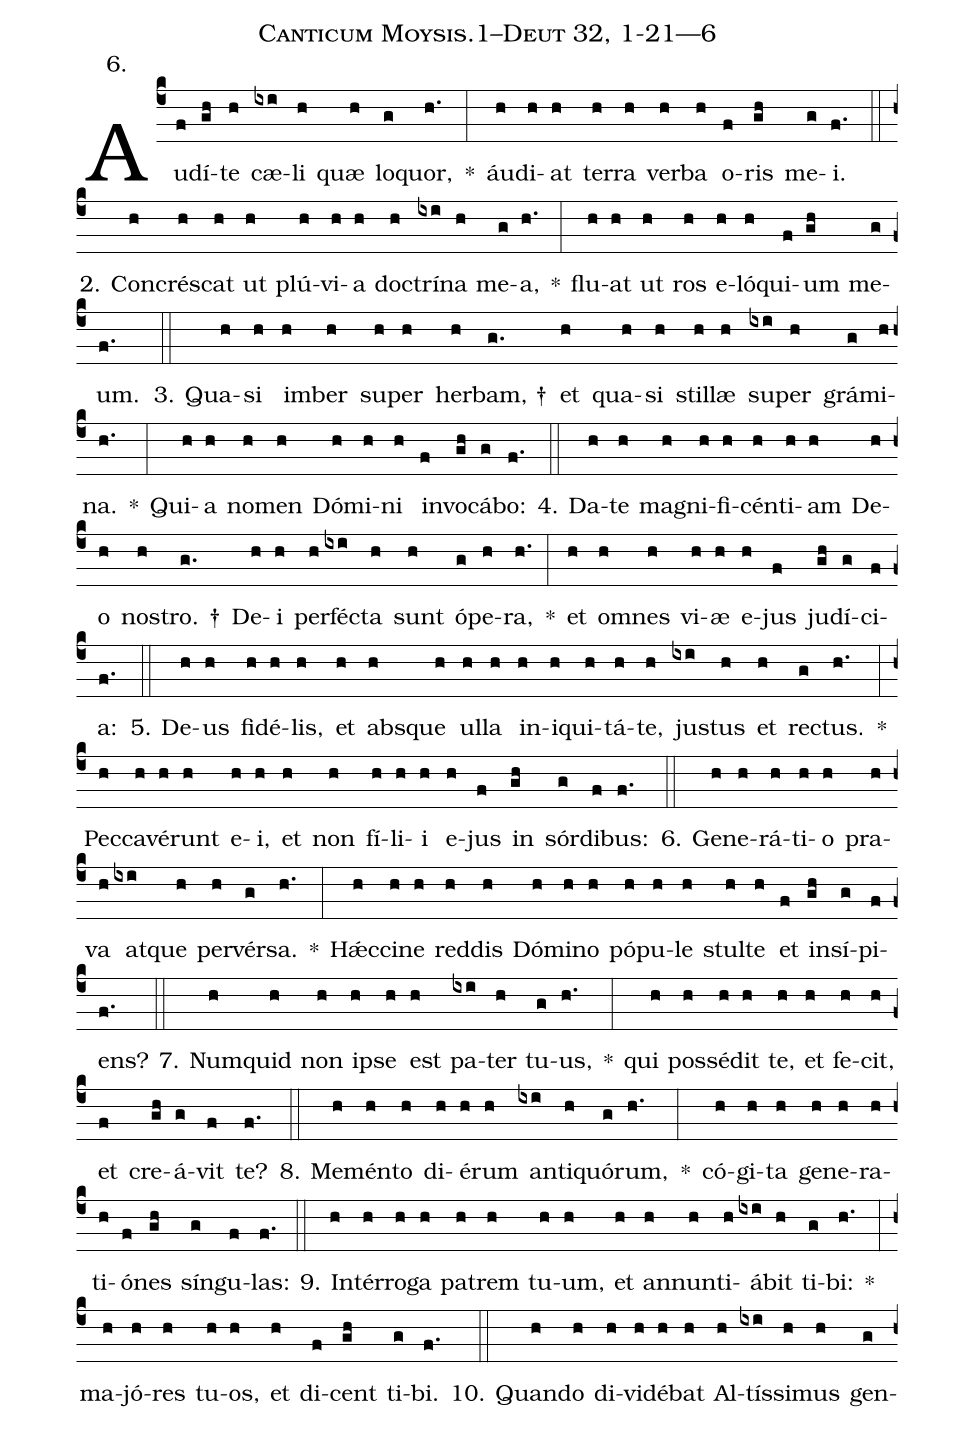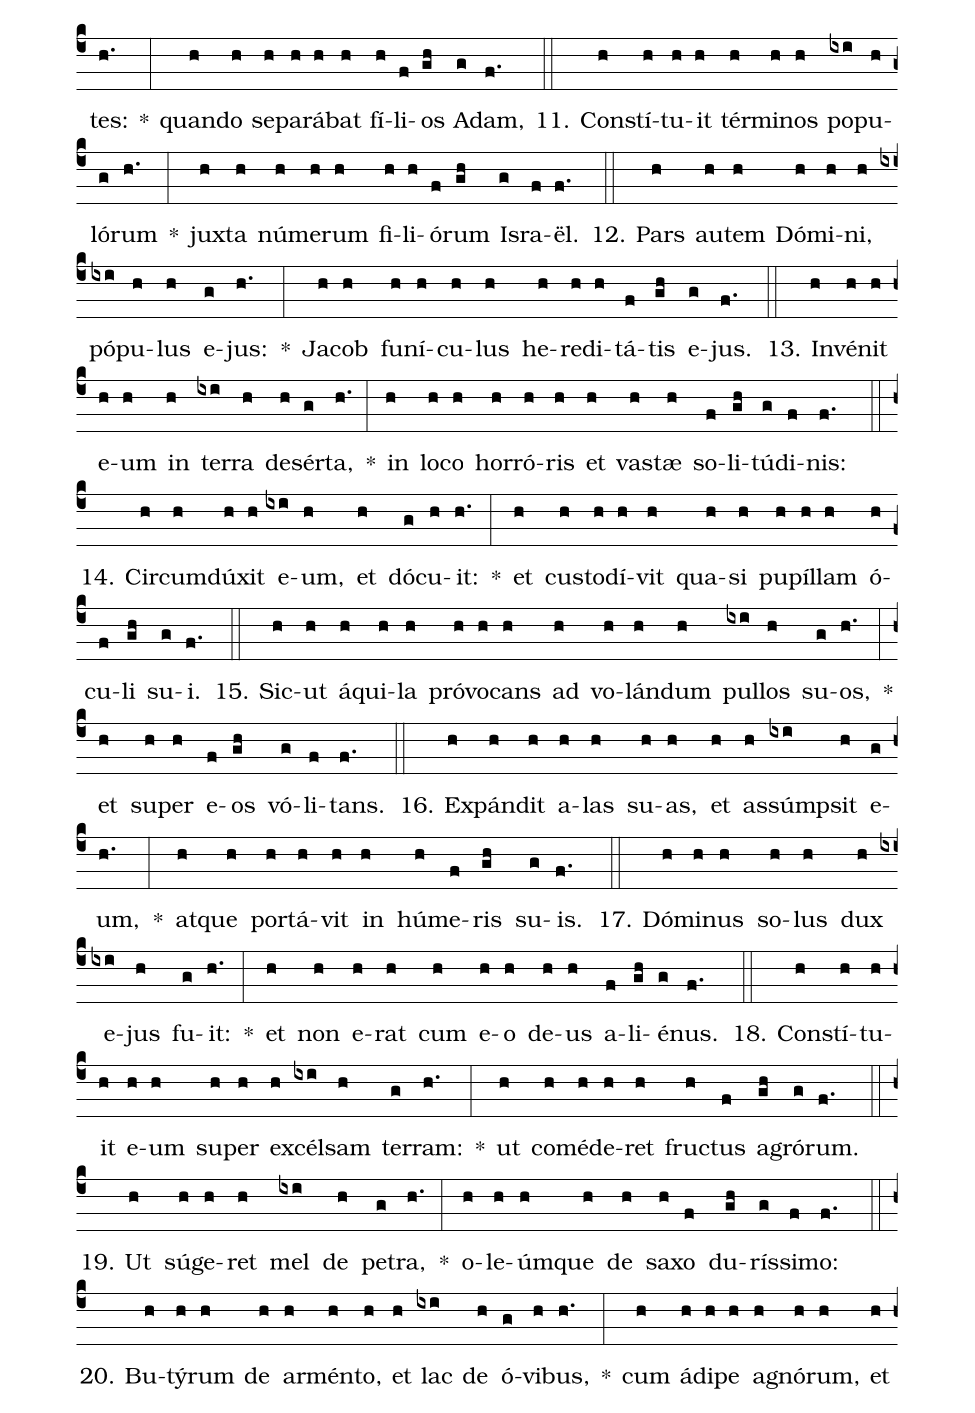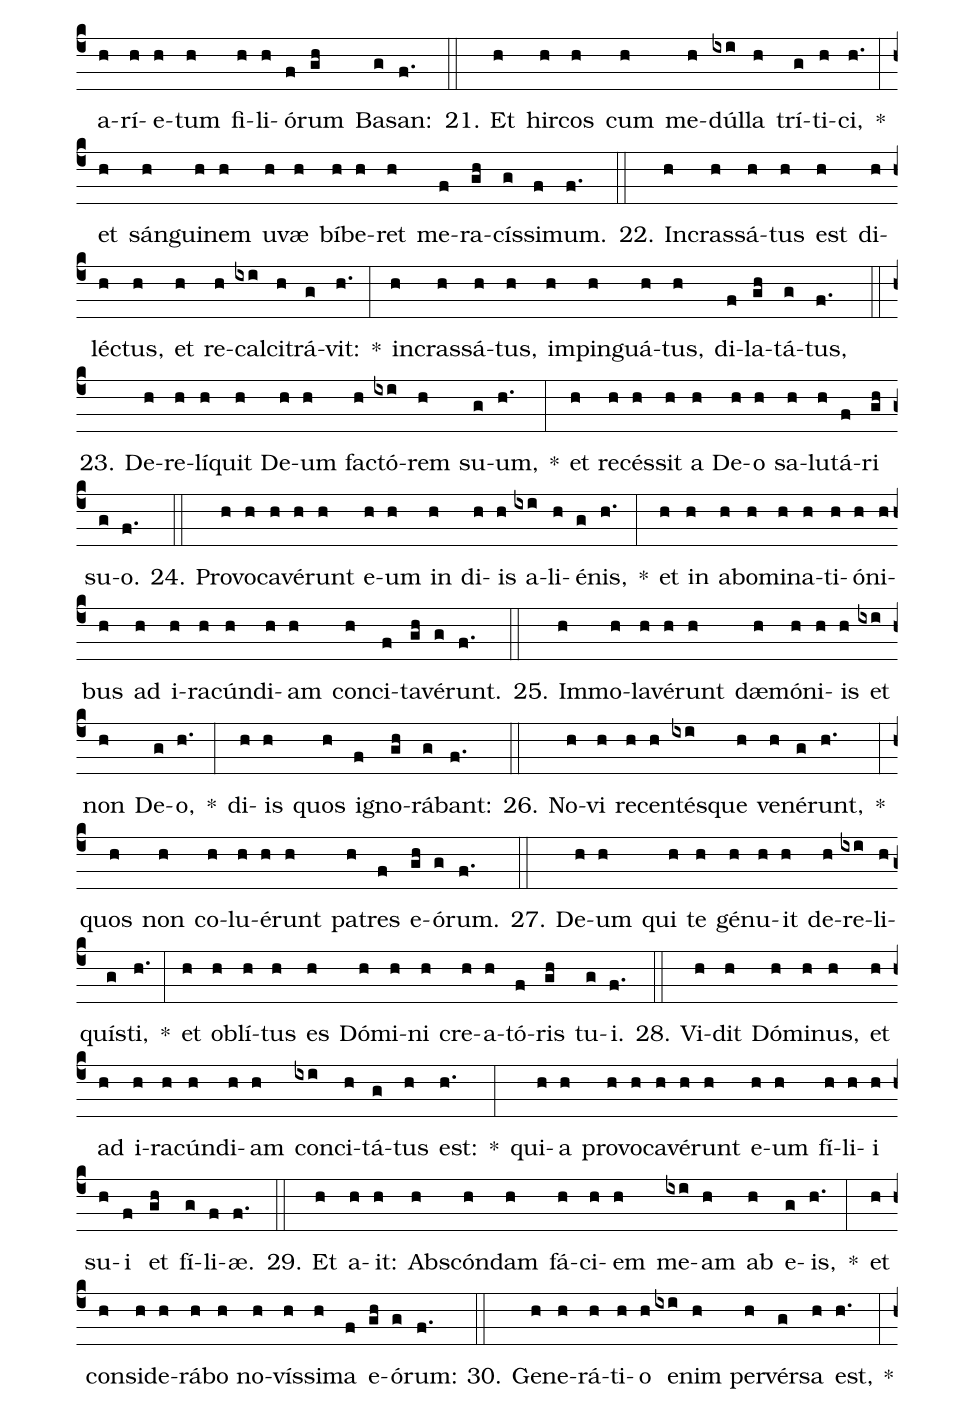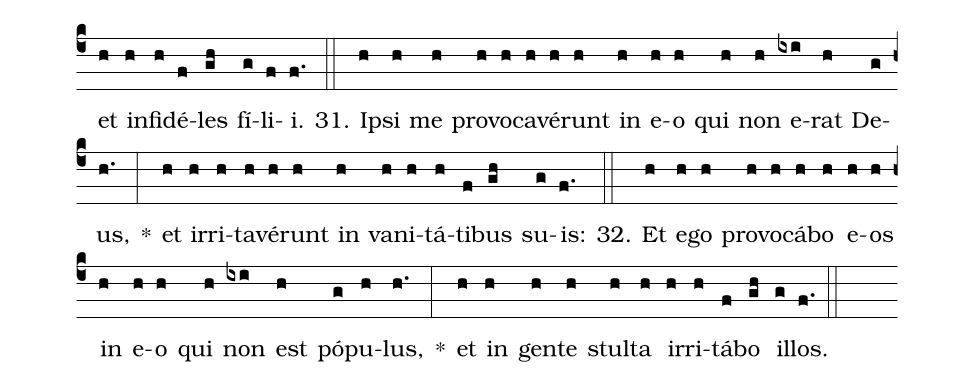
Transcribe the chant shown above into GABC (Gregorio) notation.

name: Canticum Moysis.1--Deut 32, 1-21---6;
annotation: 6.;
%%
(c4)Au(f)dí(gh)te(h) cæ(ixi)li(h) quæ(h) lo(g)quor,(h.) *(:) áu(h)di(h)at(h) ter(h)ra(h) ver(h)ba(h) o(f)ris(gh) me(g)i.(f.) (::)
2. Con(h)crés(h)cat(h) ut(h) plú(h)vi(h)a(h) doc(h)trí(ixi)na(h) me(g)a,(h.) *(:) flu(h)at(h) ut(h) ros(h) e(h)ló(h)qui(f)um(gh) me(g)um.(f.) (::)
3. Qua(h)si(h) im(h)ber(h) su(h)per(h) her(h)bam, †(g.) et(h) qua(h)si(h) stil(h)læ(h) su(ixi)per(h) grá(g)mi(h)na.(h.) *(:) Qui(h)a(h) no(h)men(h) Dó(h)mi(h)ni(h) in(f)vo(gh)cá(g)bo:(f.) (::)
4. Da(h)te(h) ma(h)gni(h)fi(h)cén(h)ti(h)am(h) De(h)o(h) nos(h)tro. †(g.) De(h)i(h) per(h)féc(ixi)ta(h) sunt(h) ó(g)pe(h)ra,(h.) *(:) et(h) om(h)nes(h) vi(h)æ(h) e(h)jus(f) ju(gh)dí(g)ci(f)a:(f.) (::)
5. De(h)us(h) fi(h)dé(h)lis,(h) et(h) abs(h)que(h) ul(h)la(h) in(h)i(h)qui(h)tá(h)te,(h) jus(ixi)tus(h) et(h) rec(g)tus.(h.) *(:) Pec(h)ca(h)vé(h)runt(h) e(h)i,(h) et(h) non(h) fí(h)li(h)i(h) e(h)jus(f) in(gh) sór(g)di(f)bus:(f.) (::)
6. Ge(h)ne(h)rá(h)ti(h)o(h) pra(h)va(h) at(ixi)que(h) per(h)vér(g)sa.(h.) *(:) Hǽc(h)ci(h)ne(h) red(h)dis(h) Dó(h)mi(h)no(h) pó(h)pu(h)le(h) stul(h)te(h) et(f) in(gh)sí(g)pi(f)ens?(f.) (::)
7. Num(h)quid(h) non(h) ip(h)se(h) est(h) pa(ixi)ter(h) tu(g)us,(h.) *(:) qui(h) pos(h)sé(h)dit(h) te,(h) et(h) fe(h)cit,(h) et(f) cre(gh)á(g)vit(f) te?(f.) (::)
8. Me(h)mén(h)to(h) di(h)é(h)rum(h) an(ixi)ti(h)quó(g)rum,(h.) *(:) có(h)gi(h)ta(h) ge(h)ne(h)ra(h)ti(h)ó(f)nes(gh) sín(g)gu(f)las:(f.) (::)
9. In(h)tér(h)ro(h)ga(h) pa(h)trem(h) tu(h)um,(h) et(h) an(h)nun(h)ti(h)á(ixi)bit(h) ti(g)bi:(h.) *(:) ma(h)jó(h)res(h) tu(h)os,(h) et(h) di(f)cent(gh) ti(g)bi.(f.) (::)
10. Quan(h)do(h) di(h)vi(h)dé(h)bat(h) Al(h)tís(ixi)si(h)mus(h) gen(g)tes:(h.) *(:) quan(h)do(h) se(h)pa(h)rá(h)bat(h) fí(h)li(f)os(gh) A(g)dam,(f.) (::)
11. Con(h)stí(h)tu(h)it(h) tér(h)mi(h)nos(h) po(ixi)pu(h)ló(g)rum(h.) *(:) jux(h)ta(h) nú(h)me(h)rum(h) fi(h)li(h)ó(f)rum(gh) Is(g)ra(f)ël.(f.) (::)
12. Pars(h) au(h)tem(h) Dó(h)mi(h)ni,(h) pó(ixi)pu(h)lus(h) e(g)jus:(h.) *(:) Ja(h)cob(h) fu(h)ní(h)cu(h)lus(h) he(h)re(h)di(h)tá(f)tis(gh) e(g)jus.(f.) (::)
13. In(h)vé(h)nit(h) e(h)um(h) in(h) ter(ixi)ra(h) de(h)sér(g)ta,(h.) *(:) in(h) lo(h)co(h) hor(h)ró(h)ris(h) et(h) vas(h)tæ(h) so(f)li(gh)tú(g)di(f)nis:(f.) (::)
14. Cir(h)cum(h)dú(h)xit(h) e(ixi)um,(h) et(h) dó(g)cu(h)it:(h.) *(:) et(h) cus(h)to(h)dí(h)vit(h) qua(h)si(h) pu(h)píl(h)lam(h) ó(h)cu(f)li(gh) su(g)i.(f.) (::)
15. Sic(h)ut(h) á(h)qui(h)la(h) pró(h)vo(h)cans(h) ad(h) vo(h)lán(h)dum(h) pul(ixi)los(h) su(g)os,(h.) *(:) et(h) su(h)per(h) e(f)os(gh) vó(g)li(f)tans.(f.) (::)
16. Ex(h)pán(h)dit(h) a(h)las(h) su(h)as,(h) et(h) as(h)súmp(ixi)sit(h) e(g)um,(h.) *(:) at(h)que(h) por(h)tá(h)vit(h) in(h) hú(h)me(f)ris(gh) su(g)is.(f.) (::)
17. Dó(h)mi(h)nus(h) so(h)lus(h) dux(h) e(ixi)jus(h) fu(g)it:(h.) *(:) et(h) non(h) e(h)rat(h) cum(h) e(h)o(h) de(h)us(h) a(f)li(gh)é(g)nus.(f.) (::)
18. Con(h)stí(h)tu(h)it(h) e(h)um(h) su(h)per(h) ex(h)cél(ixi)sam(h) ter(g)ram:(h.) *(:) ut(h) com(h)é(h)de(h)ret(h) fruc(h)tus(f) a(gh)gró(g)rum.(f.) (::)
19. Ut(h) sú(h)ge(h)ret(h) mel(ixi) de(h) pe(g)tra,(h.) *(:) o(h)le(h)úm(h)que(h) de(h) sa(h)xo(f) du(gh)rís(g)si(f)mo:(f.) (::)
20. Bu(h)tý(h)rum(h) de(h) ar(h)mén(h)to,(h) et(h) lac(ixi) de(h) ó(g)vi(h)bus,(h.) *(:) cum(h) á(h)di(h)pe(h) a(h)gnó(h)rum,(h) et(h) a(h)rí(h)e(h)tum(h) fi(h)li(h)ó(f)rum(gh) Ba(g)san:(f.) (::)
21. Et(h) hir(h)cos(h) cum(h) me(h)dúl(ixi)la(h) trí(g)ti(h)ci,(h.) *(:) et(h) sán(h)gui(h)nem(h) u(h)væ(h) bí(h)be(h)ret(h) me(f)ra(gh)cís(g)si(f)mum.(f.) (::)
22. In(h)cras(h)sá(h)tus(h) est(h) di(h)léc(h)tus,(h) et(h) re(h)cal(ixi)ci(h)trá(g)vit:(h.) *(:) in(h)cras(h)sá(h)tus,(h) im(h)pin(h)guá(h)tus,(h) di(f)la(gh)tá(g)tus,(f.) (::)
23. De(h)re(h)lí(h)quit(h) De(h)um(h) fac(h)tó(ixi)rem(h) su(g)um,(h.) *(:) et(h) re(h)cés(h)sit(h) a(h) De(h)o(h) sa(h)lu(h)tá(f)ri(gh) su(g)o.(f.) (::)
24. Pro(h)vo(h)ca(h)vé(h)runt(h) e(h)um(h) in(h) di(h)is(h) a(ixi)li(h)é(g)nis,(h.) *(:) et(h) in(h) ab(h)o(h)mi(h)na(h)ti(h)ó(h)ni(h)bus(h) ad(h) i(h)ra(h)cún(h)di(h)am(h) con(h)ci(f)ta(gh)vé(g)runt.(f.) (::)
25. Im(h)mo(h)la(h)vé(h)runt(h) dæ(h)mó(h)ni(h)is(h) et(ixi) non(h) De(g)o,(h.) *(:) di(h)is(h) quos(h) i(f)gno(gh)rá(g)bant:(f.) (::)
26. No(h)vi(h) re(h)cen(h)tés(ixi)que(h) ve(h)né(g)runt,(h.) *(:) quos(h) non(h) co(h)lu(h)é(h)runt(h) pa(h)tres(f) e(gh)ó(g)rum.(f.) (::)
27. De(h)um(h) qui(h) te(h) gé(h)nu(h)it(h) de(h)re(ixi)li(h)quís(g)ti,(h.) *(:) et(h) ob(h)lí(h)tus(h) es(h) Dó(h)mi(h)ni(h) cre(h)a(h)tó(f)ris(gh) tu(g)i.(f.) (::)
28. Vi(h)dit(h) Dó(h)mi(h)nus,(h) et(h) ad(h) i(h)ra(h)cún(h)di(h)am(h) con(ixi)ci(h)tá(g)tus(h) est:(h.) *(:) qui(h)a(h) pro(h)vo(h)ca(h)vé(h)runt(h) e(h)um(h) fí(h)li(h)i(h) su(h)i(f) et(gh) fí(g)li(f)æ.(f.) (::)
29. Et(h) a(h)it:(h) Abs(h)cón(h)dam(h) fá(h)ci(h)em(h) me(ixi)am(h) ab(h) e(g)is,(h.) *(:) et(h) con(h)si(h)de(h)rá(h)bo(h) no(h)vís(h)si(h)ma(f) e(gh)ó(g)rum:(f.) (::)
30. Ge(h)ne(h)rá(h)ti(h)o(h) e(ixi)nim(h) per(h)vér(g)sa(h) est,(h.) *(:) et(h) in(h)fi(h)dé(f)les(gh) fí(g)li(f)i.(f.) (::)
31. Ip(h)si(h) me(h) pro(h)vo(h)ca(h)vé(h)runt(h) in(h) e(h)o(h) qui(h) non(h) e(ixi)rat(h) De(g)us,(h.) *(:) et(h) ir(h)ri(h)ta(h)vé(h)runt(h) in(h) va(h)ni(h)tá(h)ti(f)bus(gh) su(g)is:(f.) (::)
32. Et(h) e(h)go(h) pro(h)vo(h)cá(h)bo(h) e(h)os(h) in(h) e(h)o(h) qui(h) non(ixi) est(h) pó(g)pu(h)lus,(h.) *(:) et(h) in(h) gen(h)te(h) stul(h)ta(h) ir(h)ri(h)tá(f)bo(gh) il(g)los.(f.) (::)
